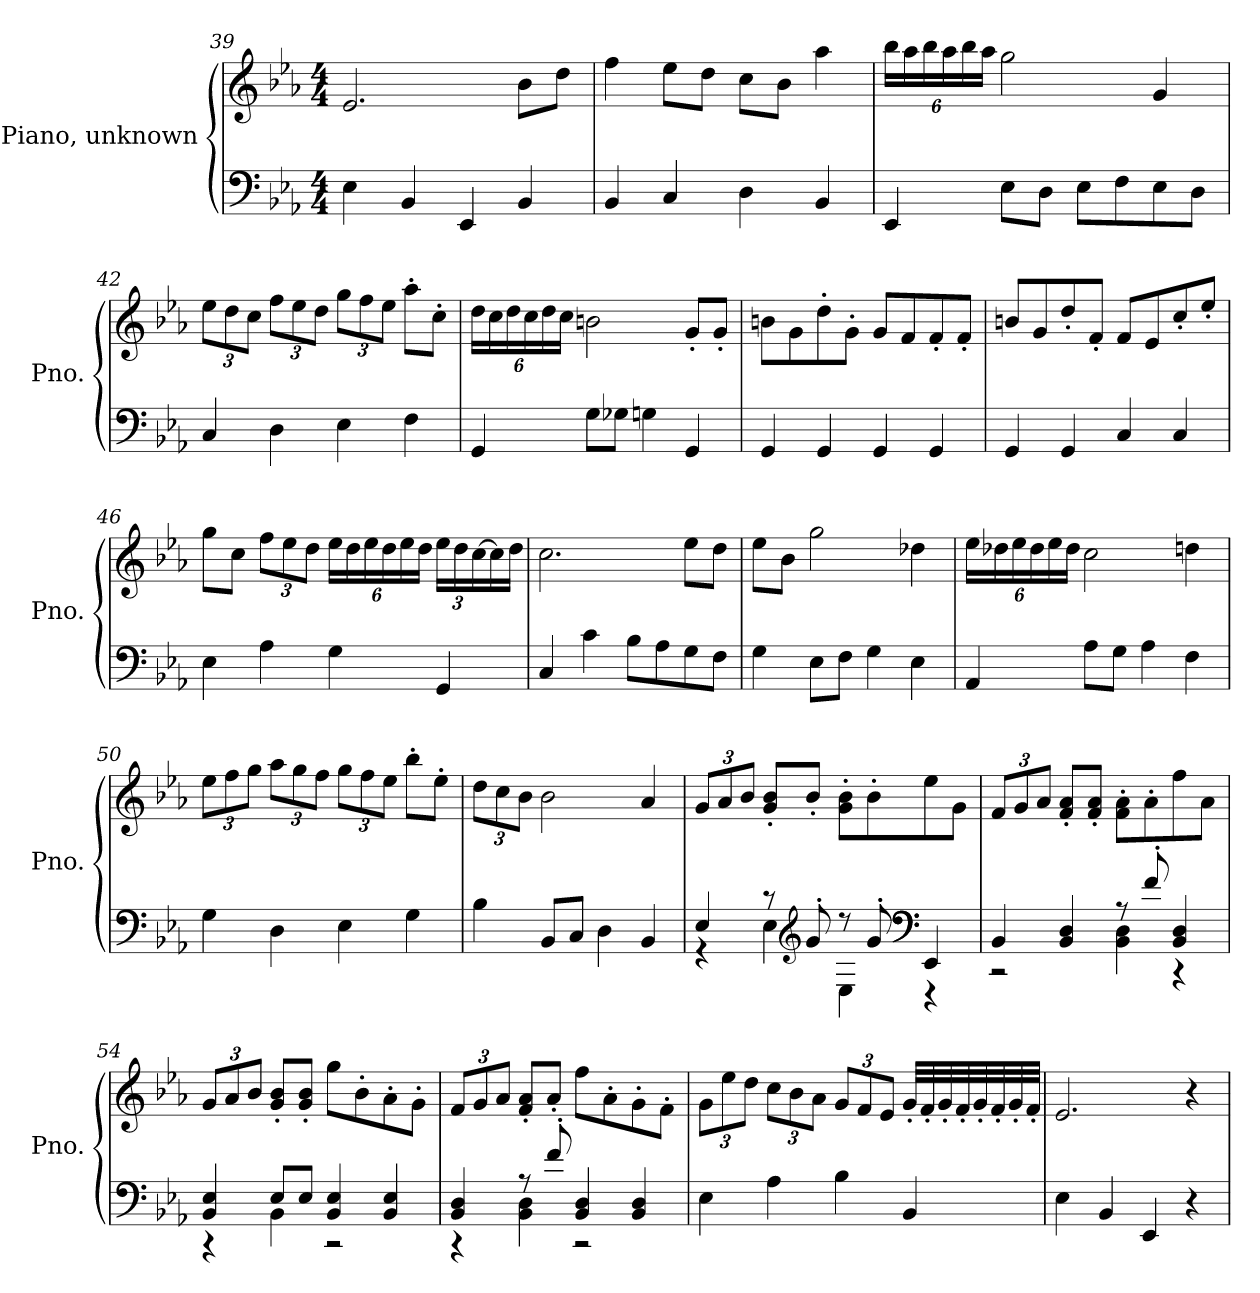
**kern	**kern
*part1	*part1
*staff2	*staff1
*I"Piano, unknown	*
*I'Pno.	*
*clefF4	*clefG2
*k[b-e-a-]	*k[b-e-a-]
*M4/4	*M4/4
=39	=39
4E-\	2.e-/
4BB-/	.
4EE-/	.
4BB-/	8b-\L
.	8dd\J
!!LO:LB:g=z
=40	=40
4BB-/	4ff\
4C/	8ee-\L
.	8dd\J
4D\	8cc\L
.	8b-\J
4BB-/	4aa-\
=41	=41
*	*Xbrackettup
4EE-/	24bb-\LL
.	24aa-\
.	24bb-\
.	24aa-\
.	24bb-\
.	24aa-\JJ
8E-\L	2gg\
8D\J	.
8E-\L	.
8F\	.
8E-\	4g/
8D\J	.
=42	=42
4C/	12ee-\L
.	12dd\
.	12cc\J
4D\	12ff\L
.	12ee-\
.	12dd\J
4E-\	12gg\L
.	12ff\
.	12ee-\J
4F\	8aa-'\L
.	8cc'\J
!!LO:LB:g=z
=43	=43
4GG/	24dd\LL
.	24cc\
.	24dd\
.	24cc\
.	24dd\
.	24cc\JJ
8G\L	2bn\
8G-X\J	.
4Gn\	.
4GG/	8g'/L
.	8g'/J
=44	=44
4GG/	8bn\L
.	8g\
4GG/	8dd'\
.	8g'\J
4GG/	8g/L
.	8f/
4GG/	8f'/
.	8f'/J
=45	=45
4GG/	8bn/L
.	8g/
4GG/	8dd'/
.	8f'/J
4C/	8f/L
.	8e-/
4C/	8cc'/
.	8ee-'/J
!!LO:PB:g=z
=46	=46
4E-\	8gg\L
.	8cc\J
4A-\	12ff\L
.	12ee-\
.	12dd\J
4G\	24ee-\LL
.	24dd\
.	24ee-\
.	24dd\
.	24ee-\
.	24dd\JJ
4GG/	24ee-\LL
.	24dd\
.	[24cc\
.	16cc\]
.	16dd\JJ
=47	=47
4C/	2.cc\
4c\	.
8B-\L	.
8A-\	.
8G\	8ee-\L
8F\J	8dd\J
=48	=48
4G\	8ee-\L
.	8b-\J
8E-\L	2gg\
8F\J	.
4G\	.
4E-\	4dd-X\
=49	=49
4AA-/	24ee-\LL
.	24dd-X\
.	24ee-\
.	24dd-\
.	24ee-\
.	24dd-\JJ
8A-\L	2cc\
8G\J	.
4A-\	.
4F\	4ddn\
!!LO:LB:g=z
=50	=50
4G\	12ee-\L
.	12ff\
.	12gg\J
4D\	12aa-\L
.	12gg\
.	12ff\J
4E-\	12gg\L
.	12ff\
.	12ee-\J
4G\	8bb-'\L
.	8ee-'\J
=51	=51
4B-\	12dd\L
.	12cc\
.	12b-\J
8BB-/L	2b-\
8C/J	.
4D\	.
4BB-/	4a-/
=52	=52
*^	*
4E-/	4r	12g/L
.	.	12a-/
.	.	12b-/J
8r	4E-\	8g/' 8b-/'L
*clefG2	*	*
8g'/	.	8b-'/J
8r	4E-\	8g\' 8b-\'L
8g'/	.	8b-'\
*clefF4	*	*
4EE-/	4r	8ee-\
.	.	8g\J
=53	=53	=53
4BB-/	2r	12f/L
.	.	12g/
.	.	12a-/J
4BB-/ 4D/	.	8f/' 8a-/'L
.	.	8f/' 8a-/'J
8r	4BB-\ 4D\	8f\' 8a-\'L
8f'/	.	8a-'\
4BB-/ 4D/	4r	8ff\
.	.	8a-\J
!!LO:LB:g=z
=54	=54	=54
4BB-/ 4E-/	4r	12g/L
.	.	12a-/
.	.	12b-/J
8E-/L	4BB-\	8g/' 8b-/'L
8E-/J	.	8g/' 8b-/'J
4BB-/ 4E-/	2r	8gg\L
.	.	8b-'\
4BB-/ 4E-/	.	8a-'\
.	.	8g'\J
=55	=55	=55
4BB-/ 4D/	4r	12f/L
.	.	12g/
.	.	12a-/J
8r	4BB-\ 4D\	8f/' 8a-/'L
8f'/	.	8a-'/J
4BB-/ 4D/	2r	8ff\L
.	.	8a-'\
4BB-/ 4D/	.	8g'\
.	.	8f'\J
*v	*v	*
=56	=56
4E-\	12g\L
.	12ee-\
.	12dd\J
4A-\	12cc\L
.	12b-\
.	12a-\J
4B-\	12g/L
.	12f/
.	12e-/J
4BB-/	32g'/LLL
.	32f'/
.	32g'/
.	32f'/
.	32g'/
.	32f'/
.	32g'/
.	32f'/JJJ
=57	=57
4E-\	2.e-/
4BB-/	.
4EE-/	.
4r	4r
=	=
*-	*-
